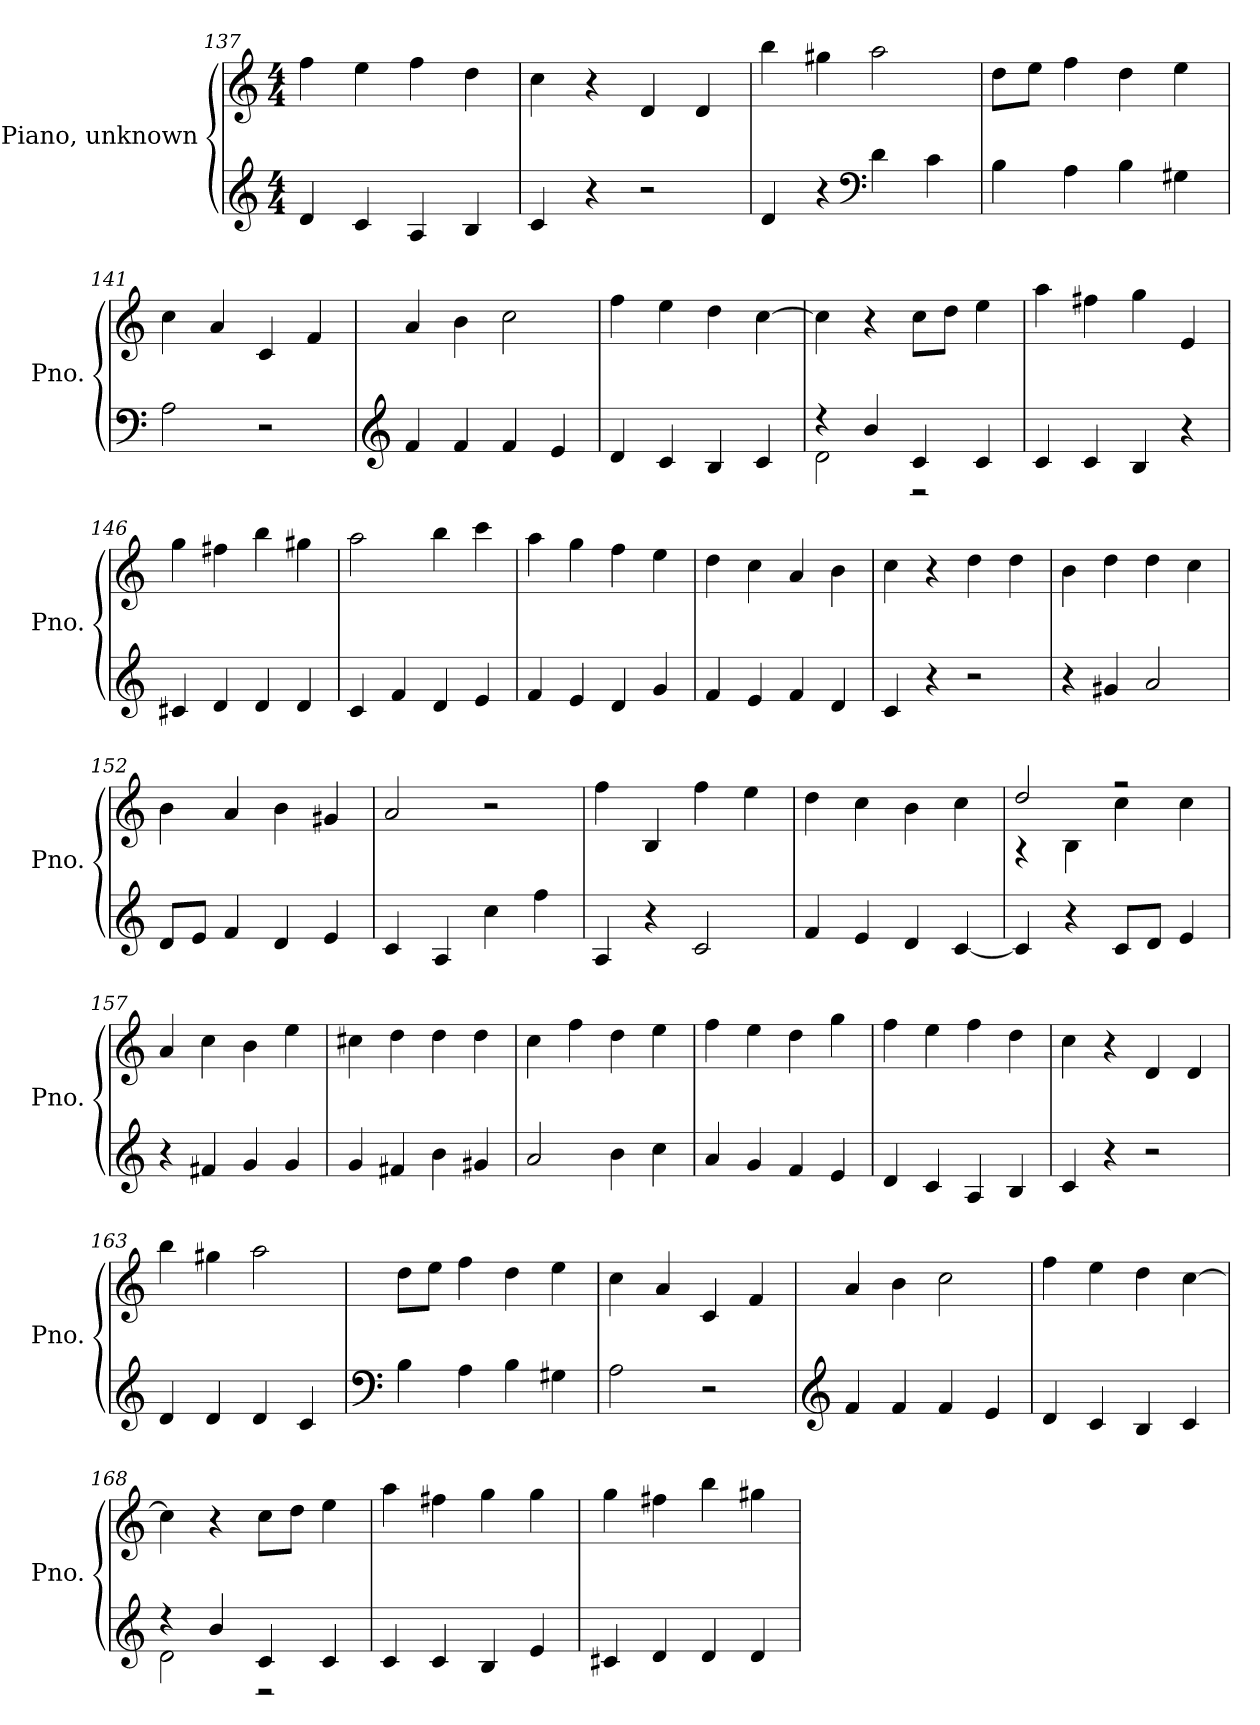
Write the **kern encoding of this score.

**kern	**kern
*part1	*part1
*staff2	*staff1
*I"Piano, unknown	*
*I'Pno.	*
*clefG2	*clefG2
*k[]	*k[]
*M4/4	*M4/4
=137	=137
4d/	4ff\
4c/	4ee\
4A/	4ff\
4B/	4dd\
=138	=138
4c/	4cc\
4r	4r
2r	4d/
.	4d/
!!LO:LB:g=z
=139	=139
4d/	4bb\
4r	4gg#X\
*clefF4	*
4d\	2aa\
4c\	.
=140	=140
4B\	8dd\L
.	8ee\J
4A\	4ff\
4B\	4dd\
4G#X\	4ee\
=141	=141
2A\	4cc\
.	4a/
2r	4c/
.	4f/
=142	=142
*clefG2	*
4f/	4a/
4f/	4b\
4f/	2cc\
4e/	.
=143	=143
4d/	4ff\
4c/	4ee\
4B/	4dd\
4c/	[4cc\
=144	=144
*^	*
4r	2d\	4cc\]
4b/	.	4r
4c/	2r	8cc\L
.	.	8dd\J
4c/	.	4ee\
*v	*v	*
=145	=145
4c/	4aa\
4c/	4ff#X\
4B/	4gg\
4r	4e/
!!LO:PB:g=z
=146	=146
4c#X/	4gg\
4d/	4ff#X\
4d/	4bb\
4d/	4gg#X\
=147	=147
4c/	2aa\
4f/	.
4d/	4bb\
4e/	4ccc\
=148	=148
4f/	4aa\
4e/	4gg\
4d/	4ff\
4g/	4ee\
=149	=149
4f/	4dd\
4e/	4cc\
4f/	4a/
4d/	4b\
=150	=150
4c/	4cc\
4r	4r
2r	4dd\
.	4dd\
=151	=151
4r	4b\
4g#X/	4dd\
2a/	4dd\
.	4cc\
=152	=152
8d/L	4b\
8e/J	.
4f/	4a/
4d/	4b\
4e/	4g#X/
=153	=153
4c/	2a/
4A/	.
4cc\	2r
4ff\	.
!!LO:LB:g=z
=154	=154
4A/	4ff\
4r	4B/
2c/	4ff\
.	4ee\
=155	=155
4f/	4dd\
4e/	4cc\
4d/	4b\
[4c/	4cc\
=156	=156
*	*^
4c/]	2dd/	4r
4r	.	4B\
8c/L	2r	4cc\
8d/J	.	.
4e/	.	4cc\
*	*v	*v
=157	=157
4r	4a/
4f#X/	4cc\
4g/	4b\
4g/	4ee\
=158	=158
4g/	4cc#X\
4f#X/	4dd\
4b\	4dd\
4g#X/	4dd\
=159	=159
2a/	4cc\
.	4ff\
4b\	4dd\
4cc\	4ee\
=160	=160
4a/	4ff\
4g/	4ee\
4f/	4dd\
4e/	4gg\
=161	=161
4d/	4ff\
4c/	4ee\
4A/	4ff\
4B/	4dd\
!!LO:LB:g=z
=162	=162
4c/	4cc\
4r	4r
2r	4d/
.	4d/
=163	=163
4d/	4bb\
4d/	4gg#X\
4d/	2aa\
4c/	.
=164	=164
*clefF4	*
4B\	8dd\L
.	8ee\J
4A\	4ff\
4B\	4dd\
4G#X\	4ee\
=165	=165
2A\	4cc\
.	4a/
2r	4c/
.	4f/
=166	=166
*clefG2	*
4f/	4a/
4f/	4b\
4f/	2cc\
4e/	.
=167	=167
4d/	4ff\
4c/	4ee\
4B/	4dd\
4c/	[4cc\
=168	=168
*^	*
4r	2d\	4cc\]
4b/	.	4r
4c/	2r	8cc\L
.	.	8dd\J
4c/	.	4ee\
*v	*v	*
!!LO:LB:g=z
=169	=169
4c/	4aa\
4c/	4ff#X\
4B/	4gg\
4e/	4gg\
=170	=170
4c#X/	4gg\
4d/	4ff#X\
4d/	4bb\
4d/	4gg#X\
=	=
*-	*-
